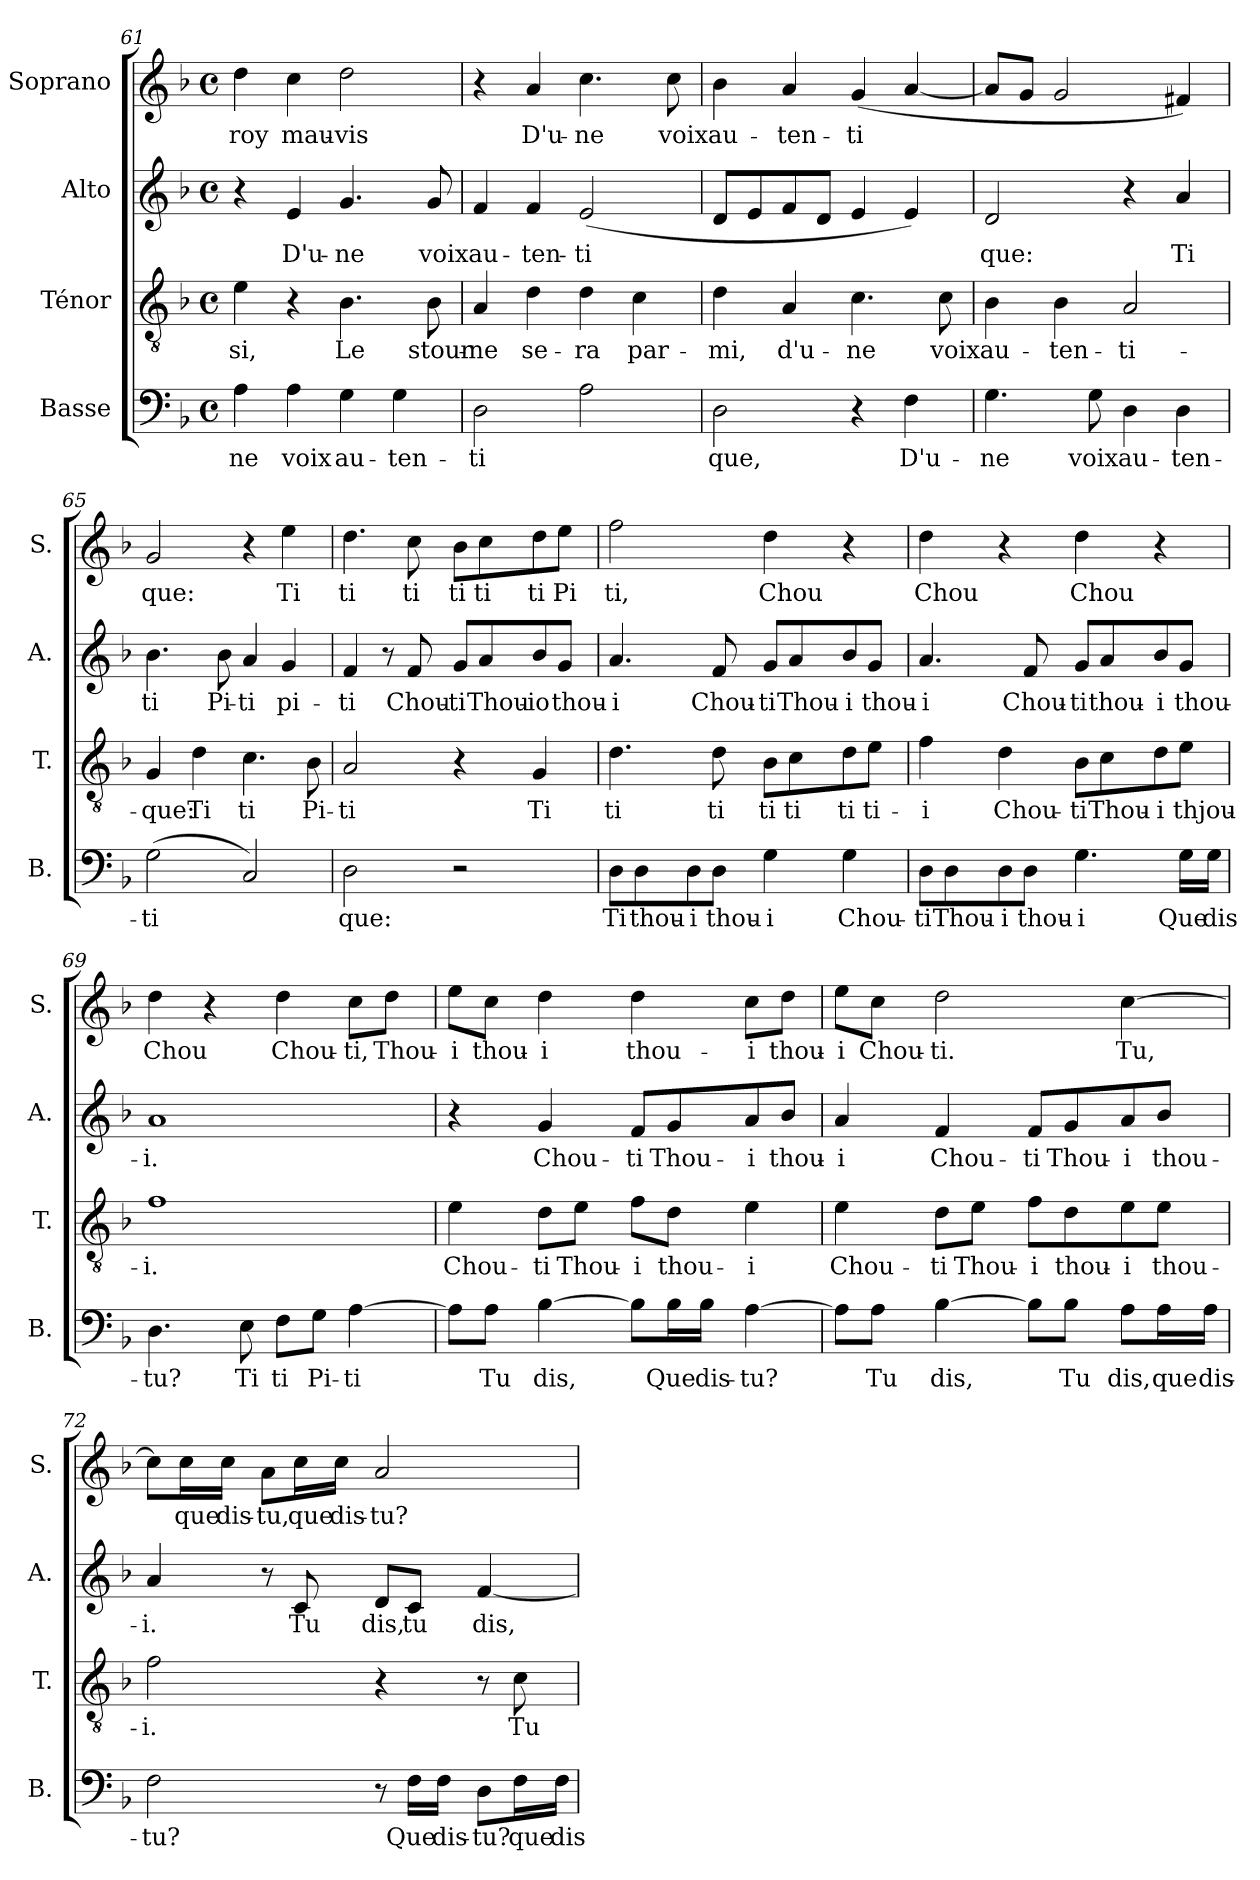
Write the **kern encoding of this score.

**kern	**text	**kern	**text	**kern	**text	**kern	**text
*part4	*part4	*part3	*part3	*part2	*part2	*part1	*part1
*staff4	*staff4	*staff3	*staff3	*staff2	*staff2	*staff1	*staff1
*I"Basse	*	*I"Ténor	*	*I"Alto	*	*I"Soprano	*
*I'B.	*	*I'T.	*	*I'A.	*	*I'S.	*
!!LO:LB:g=z
*clefF4	*	*clefGv2	*	*clefG2	*	*clefG2	*
*k[b-]	*	*k[b-]	*	*k[b-]	*	*k[b-]	*
*M4/4	*	*M4/4	*	*M4/4	*	*M4/4	*
*met(c)	*	*met(c)	*	*met(c)	*	*met(c)	*
=61	=61	=61	=61	=61	=61	=61	=61
!	!LO:LY:b	!	!LO:LY:b	!	!	!	!LO:LY:b
4A\	-ne	4e\	-si,	4r	.	4dd\	roy
!	!LO:LY:b	!	!	!	!LO:LY:b	!	!LO:LY:b
4A\	voix	4r	.	4e/	D'u-	4cc\	mau-
!	!LO:LY:b	!	!LO:LY:b	!	!LO:LY:b	!	!LO:LY:b
4G\	au-	4.B-\	Le	4.g/	-ne	2dd\	-vis
!	!LO:LY:b	!	!	!	!	!	!
4G\	-ten-	.	.	.	.	.	.
!	!	!	!LO:LY:b	!	!LO:LY:b	!	!
.	.	8B-\	stour-	8g/	voix	.	.
!!LO:LB:g=z
=62	=62	=62	=62	=62	=62	=62	=62
!	!LO:LY:b	!	!LO:LY:b	!	!LO:LY:b	!	!
2D\	-ti	4A/	-ne	4f/	au-	4r	.
!	!	!	!LO:LY:b	!	!LO:LY:b	!	!LO:LY:b
.	.	4d\	se-	4f/	-ten-	4a/	D'u-
!	!	!	!LO:LY:b	!	!LO:LY:b	!	!LO:LY:b
2A\	.	4d\	-ra	(>2e/	-ti	4.cc\	-ne
!	!	!	!LO:LY:b	!	!	!	!
.	.	4c\	par-	.	.	.	.
!	!	!	!	!	!	!	!LO:LY:b
.	.	.	.	.	.	8cc\	voix
=63	=63	=63	=63	=63	=63	=63	=63
!	!LO:LY:b	!	!LO:LY:b	!	!	!	!LO:LY:b
2D\	que,	4d\	-mi,	8d/L	.	4b-\	au-
.	.	.	.	8e/	.	.	.
!	!	!	!LO:LY:b	!	!	!	!LO:LY:b
.	.	4A/	d'u-	8f/	.	4a/	-ten-
.	.	.	.	8d/J	.	.	.
!	!	!	!LO:LY:b	!	!	!	!LO:LY:b
4r	.	4.c\	-ne	4e/	.	(>4g/	-ti
!	!LO:LY:b	!	!	!	!	!	!
4F\	D'u-	.	.	4e/)	.	[4a/	.
!	!	!	!LO:LY:b	!	!	!	!
.	.	8c\	voix	.	.	.	.
=64	=64	=64	=64	=64	=64	=64	=64
!	!LO:LY:b	!	!LO:LY:b	!	!LO:LY:b	!	!
4.G\	-ne	4B-\	au-	2d/	que:	8a/L]	.
.	.	.	.	.	.	8g/J	.
!	!	!	!LO:LY:b	!	!	!	!
.	.	4B-\	-ten-	.	.	2g/	.
!	!LO:LY:b	!	!	!	!	!	!
8G\	voix	.	.	.	.	.	.
!	!LO:LY:b	!	!LO:LY:b	!	!	!	!
4D\	au-	2A/	-ti-	4r	.	.	.
!	!LO:LY:b	!	!	!	!LO:LY:b	!	!
4D\	-ten-	.	.	4a/	Ti	4f#X/)	.
=65	=65	=65	=65	=65	=65	=65	=65
!	!LO:LY:b	!	!LO:LY:b	!	!LO:LY:b	!	!LO:LY:b
(>2G\	-ti	4G/	-que:	4.b-\	ti	2g/	que:
!	!	!	!LO:LY:b	!	!	!	!
.	.	4d\	Ti	.	.	.	.
!	!	!	!	!	!LO:LY:b	!	!
.	.	.	.	8b-\	Pi-	.	.
!	!	!	!LO:LY:b	!	!LO:LY:b	!	!
2C/)	.	4.c\	ti	4a/	-ti	4r	.
!	!	!	!	!	!LO:LY:b	!	!LO:LY:b
.	.	.	.	4g/	pi-	4ee\	Ti
!	!	!	!LO:LY:b	!	!	!	!
.	.	8B-\	Pi-	.	.	.	.
!!LO:PB:g=z
=66	=66	=66	=66	=66	=66	=66	=66
!	!LO:LY:b	!	!LO:LY:b	!	!LO:LY:b	!	!LO:LY:b
2D\	que:	2A/	-ti	4f/	-ti	4.dd\	ti
.	.	.	.	8r	.	.	.
!	!	!	!	!	!LO:LY:b	!	!LO:LY:b
.	.	.	.	8f/	Chou-	8cc\	ti
!	!	!	!	!	!LO:LY:b	!	!LO:LY:b
2r	.	4r	.	8g/L	-ti	8b-\L	ti
!	!	!	!	!	!LO:LY:b	!	!LO:LY:b
.	.	.	.	8a/	Thou-	8cc\	ti
!	!	!	!LO:LY:b	!	!LO:LY:b	!	!LO:LY:b
.	.	4G/	Ti	8b-/	-io	8dd\	ti
!	!	!	!	!	!LO:LY:b	!	!LO:LY:b
.	.	.	.	8g/J	thou-	8ee\J	Pi
!!LO:LB:g=z
=67	=67	=67	=67	=67	=67	=67	=67
!	!LO:LY:b	!	!LO:LY:b	!	!LO:LY:b	!	!LO:LY:b
8D\L	Ti	4.d\	ti	4.a/	-i	2ff\	ti,
!	!LO:LY:b	!	!	!	!	!	!
8D\	thou-	.	.	.	.	.	.
!	!LO:LY:b	!	!	!	!	!	!
8D\	-i	.	.	.	.	.	.
!	!LO:LY:b	!	!LO:LY:b	!	!LO:LY:b	!	!
8D\J	thou-	8d\	ti	8f/	Chou-	.	.
!	!LO:LY:b	!	!LO:LY:b	!	!LO:LY:b	!	!LO:LY:b
4G\	-i	8B-\L	ti	8g/L	-ti	4dd\	Chou
!	!	!	!LO:LY:b	!	!LO:LY:b	!	!
.	.	8c\	ti	8a/	Thou-	.	.
!	!LO:LY:b	!	!LO:LY:b	!	!LO:LY:b	!	!
4G\	Chou-	8d\	ti	8b-/	-i	4r	.
!	!	!	!LO:LY:b	!	!LO:LY:b	!	!
.	.	8e\J	ti-	8g/J	thou-	.	.
=68	=68	=68	=68	=68	=68	=68	=68
!	!LO:LY:b	!	!LO:LY:b	!	!LO:LY:b	!	!LO:LY:b
8D\L	-ti	4f\	-i	4.a/	-i	4dd\	Chou
!	!LO:LY:b	!	!	!	!	!	!
8D\	Thou-	.	.	.	.	.	.
!	!LO:LY:b	!	!LO:LY:b	!	!	!	!
8D\	-i	4d\	Chou-	.	.	4r	.
!	!LO:LY:b	!	!	!	!LO:LY:b	!	!
8D\J	thou-	.	.	8f/	Chou-	.	.
!	!LO:LY:b	!	!LO:LY:b	!	!LO:LY:b	!	!LO:LY:b
4.G\	-i	8B-\L	-ti	8g/L	-ti	4dd\	Chou
!	!	!	!LO:LY:b	!	!LO:LY:b	!	!
.	.	8c\	Thou-	8a/	thou-	.	.
!	!	!	!LO:LY:b	!	!LO:LY:b	!	!
.	.	8d\	-i	8b-/	-i	4r	.
!	!LO:LY:b	!	!LO:LY:b	!	!LO:LY:b	!	!
16G\LL	Que	8e\J	thjou-	8g/J	thou-	.	.
!	!LO:LY:b	!	!	!	!	!	!
16G\JJ	dis-	.	.	.	.	.	.
=69	=69	=69	=69	=69	=69	=69	=69
!	!LO:LY:b	!	!LO:LY:b	!	!LO:LY:b	!	!LO:LY:b
4.D\	-tu?	1f	-i.	1a	-i.	4dd\	Chou
.	.	.	.	.	.	4r	.
!	!LO:LY:b	!	!	!	!	!	!
8E\	Ti	.	.	.	.	.	.
!	!LO:LY:b	!	!	!	!	!	!LO:LY:b
8F\L	ti	.	.	.	.	4dd\	Chou-
!	!LO:LY:b	!	!	!	!	!	!
8G\J	Pi-	.	.	.	.	.	.
!	!LO:LY:b	!	!	!	!	!	!LO:LY:b
[4A\	-ti	.	.	.	.	8cc\L	-ti,
!	!	!	!	!	!	!	!LO:LY:b
.	.	.	.	.	.	8dd\J	Thou-
!!LO:PB:g=z
=70	=70	=70	=70	=70	=70	=70	=70
!	!	!	!LO:LY:b	!	!	!	!LO:LY:b
8A\L]	.	4e\	Chou-	4r	.	8ee\L	-i
!	!LO:LY:b	!	!	!	!	!	!LO:LY:b
8A\J	Tu	.	.	.	.	8cc\J	thou-
!	!LO:LY:b	!	!LO:LY:b	!	!LO:LY:b	!	!LO:LY:b
[4B-\	dis,	8d\L	-ti	4g/	Chou-	4dd\	-i
!	!	!	!LO:LY:b	!	!	!	!
.	.	8e\J	Thou-	.	.	.	.
!	!	!	!LO:LY:b	!	!LO:LY:b	!	!LO:LY:b
8B-\L]	.	8f\L	-i	8f/L	-ti	4dd\	thou-
!	!LO:LY:b	!	!LO:LY:b	!	!LO:LY:b	!	!
16B-\L	Que	8d\J	thou-	8g/	Thou-	.	.
!	!LO:LY:b	!	!	!	!	!	!
16B-\JJ	dis-	.	.	.	.	.	.
!	!LO:LY:b	!	!LO:LY:b	!	!LO:LY:b	!	!LO:LY:b
[4A\	-tu?	4e\	-i	8a/	-i	8cc\L	-i
!	!	!	!	!	!LO:LY:b	!	!LO:LY:b
.	.	.	.	8b-/J	thou-	8dd\J	thou-
=71	=71	=71	=71	=71	=71	=71	=71
!	!	!	!LO:LY:b	!	!LO:LY:b	!	!LO:LY:b
8A\L]	.	4e\	Chou-	4a/	-i	8ee\L	-i
!	!LO:LY:b	!	!	!	!	!	!LO:LY:b
8A\J	Tu	.	.	.	.	8cc\J	Chou-
!	!LO:LY:b	!	!LO:LY:b	!	!LO:LY:b	!	!LO:LY:b
[4B-\	dis,	8d\L	-ti	4f/	Chou-	2dd\	-ti.
!	!	!	!LO:LY:b	!	!	!	!
.	.	8e\J	Thou-	.	.	.	.
!	!	!	!LO:LY:b	!	!LO:LY:b	!	!
8B-\L]	.	8f\L	-i	8f/L	-ti	.	.
!	!LO:LY:b	!	!LO:LY:b	!	!LO:LY:b	!	!
8B-\J	Tu	8d\	thou-	8g/	Thou-	.	.
!	!LO:LY:b	!	!LO:LY:b	!	!LO:LY:b	!	!LO:LY:b
8A\L	dis,	8e\	-i	8a/	-i	[4cc\	-Tu,
!	!LO:LY:b	!	!LO:LY:b	!	!LO:LY:b	!	!
16A\L	que	8e\J	thou-	8b-/J	thou-	.	.
!	!LO:LY:b	!	!	!	!	!	!
16A\JJ	dis-	.	.	.	.	.	.
!!LO:LB:g=z
=72	=72	=72	=72	=72	=72	=72	=72
!	!LO:LY:b	!	!LO:LY:b	!	!LO:LY:b	!	!
2F\	-tu?	2f\	-i.	4a/	-i.	8cc\L]	.
!	!	!	!	!	!	!	!LO:LY:b
.	.	.	.	.	.	16cc\L	que
!	!	!	!	!	!	!	!LO:LY:b
.	.	.	.	.	.	16cc\JJ	dis-
!	!	!	!	!	!	!	!LO:LY:b
.	.	.	.	8r	.	8a\L	-tu,
!	!	!	!	!	!LO:LY:b	!	!LO:LY:b
.	.	.	.	8c/	Tu	16cc\L	que
!	!	!	!	!	!	!	!LO:LY:b
.	.	.	.	.	.	16cc\JJ	dis-
!	!	!	!	!	!LO:LY:b	!	!LO:LY:b
8r	.	4r	.	8d/L	dis,	2a/	-tu?
!	!LO:LY:b	!	!	!	!LO:LY:b	!	!
16F\LL	Que	.	.	8c/J	tu	.	.
!	!LO:LY:b	!	!	!	!	!	!
16F\JJ	dis-	.	.	.	.	.	.
!	!LO:LY:b	!	!	!	!LO:LY:b	!	!
8D\L	-tu?	8r	.	[4f/	dis,	.	.
!	!LO:LY:b	!	!LO:LY:b	!	!	!	!
16F\L	que	8c\	Tu	.	.	.	.
!	!LO:LY:b	!	!	!	!	!	!
16F\JJ	dis-	.	.	.	.	.	.
=	=	=	=	=	=	=	=
*-	*-	*-	*-	*-	*-	*-	*-
